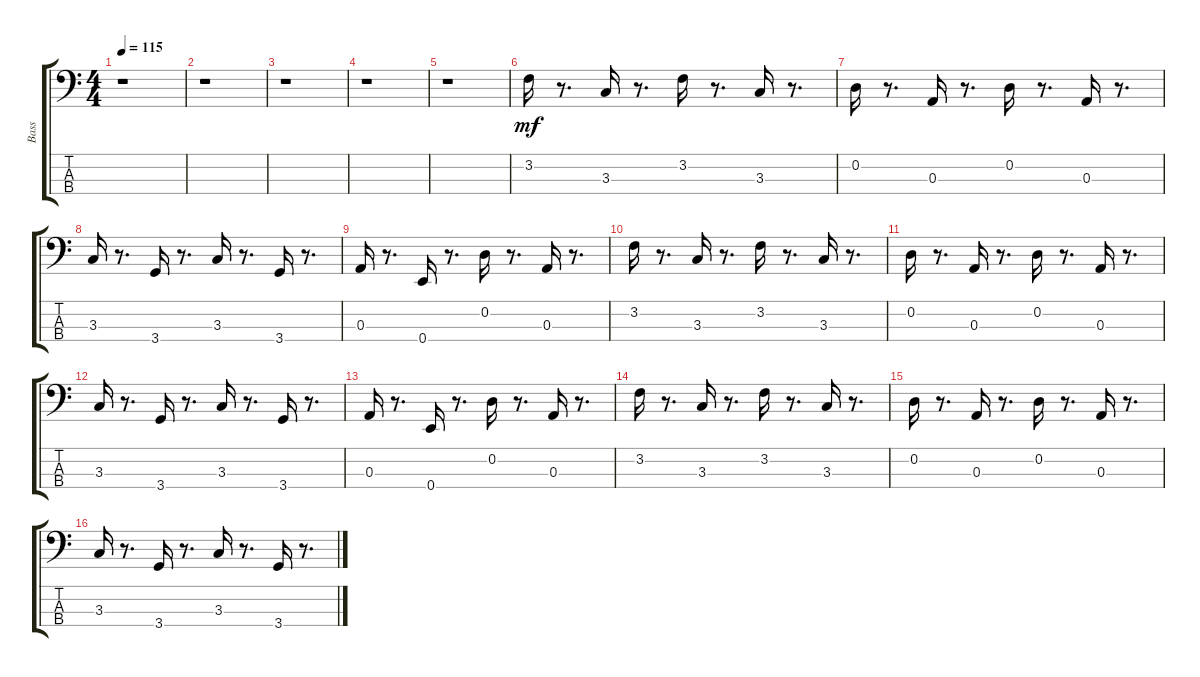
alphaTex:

\track ("Bass" "Bass") {instrument acousticbass}
\staff {score tabs}
\tuning (G2 D2 A1 E1) {hide}
\ts (4 4)
\tempo 115
\clef f4
\ks c
r.1{dy f} |
r.1 |
r.1 |
r.1 |
r.1 |
3.2.16{dy mf} r.8{d} 3.3.16 r.8{d} 3.2.16 r.8{d} 3.3.16 r.8{d} |
0.2.16 r.8{d} 0.3.16 r.8{d} 0.2.16 r.8{d} 0.3.16 r.8{d} |
3.3.16 r.8{d} 3.4.16 r.8{d} 3.3.16 r.8{d} 3.4.16 r.8{d} |
0.3.16 r.8{d} 0.4.16 r.8{d} 0.2.16 r.8{d} 0.3.16 r.8{d} |
3.2.16 r.8{d} 3.3.16 r.8{d} 3.2.16 r.8{d} 3.3.16 r.8{d} |
0.2.16 r.8{d} 0.3.16 r.8{d} 0.2.16 r.8{d} 0.3.16 r.8{d} |
3.3.16 r.8{d} 3.4.16 r.8{d} 3.3.16 r.8{d} 3.4.16 r.8{d} |
0.3.16 r.8{d} 0.4.16 r.8{d} 0.2.16 r.8{d} 0.3.16 r.8{d} |
3.2.16 r.8{d} 3.3.16 r.8{d} 3.2.16 r.8{d} 3.3.16 r.8{d} |
0.2.16 r.8{d} 0.3.16 r.8{d} 0.2.16 r.8{d} 0.3.16 r.8{d} |
3.3.16 r.8{d} 3.4.16 r.8{d} 3.3.16 r.8{d} 3.4.16 r.8{d}
